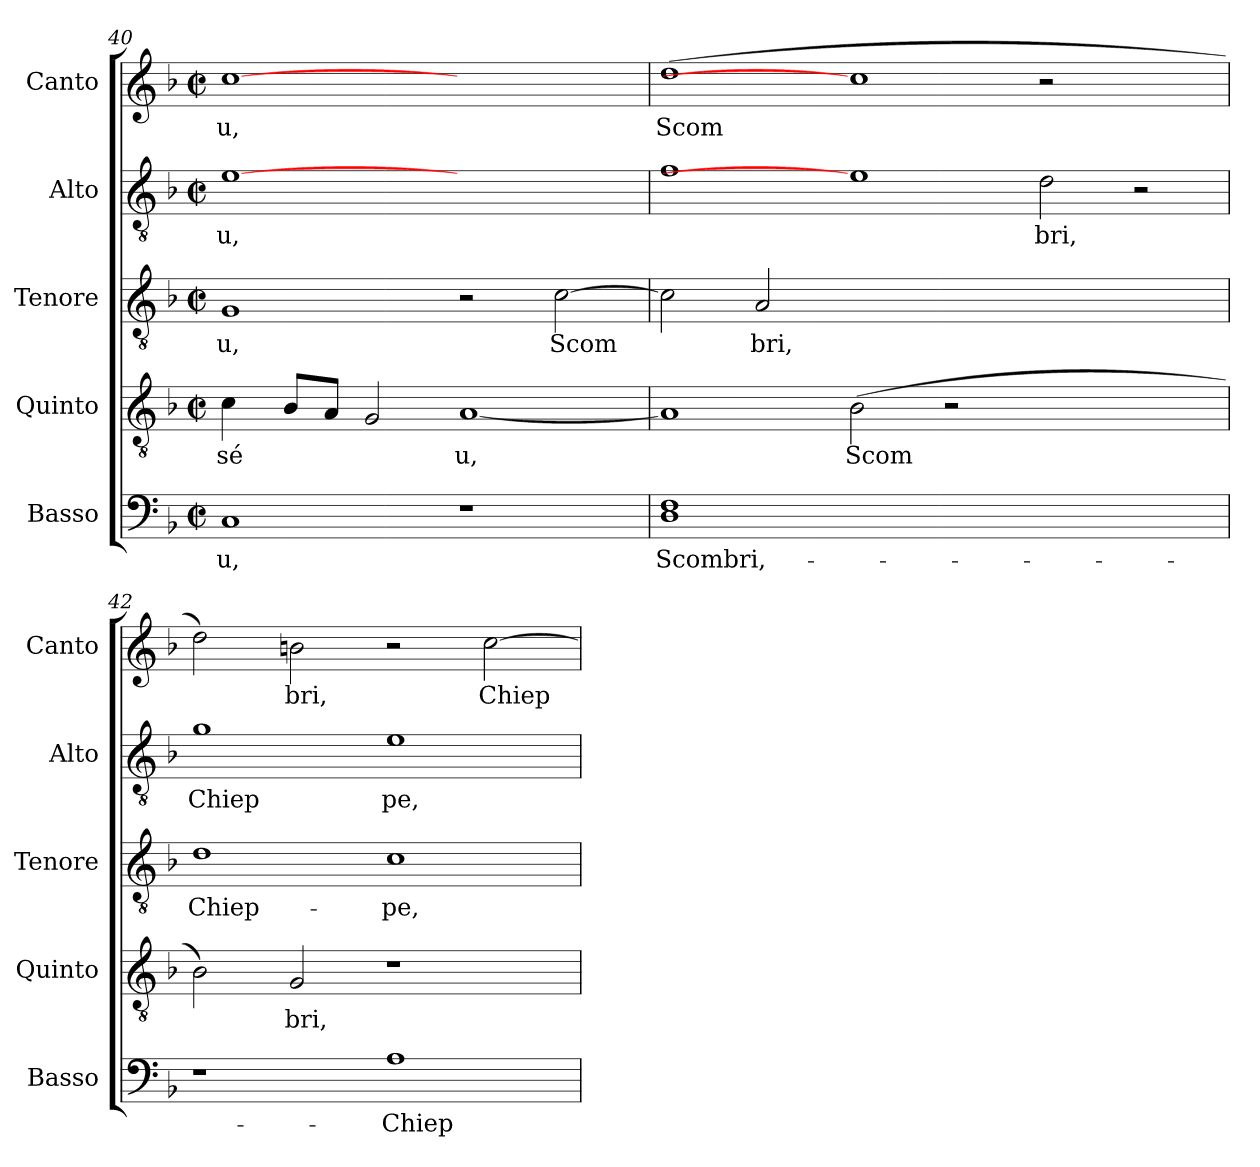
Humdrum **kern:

**kern	**text	**kern	**text	**kern	**text	**kern	**text	**kern	**text
*part5	*part5	*part4	*part4	*part3	*part3	*part2	*part2	*part1	*part1
*staff5	*staff5	*staff4	*staff4	*staff3	*staff3	*staff2	*staff2	*staff1	*staff1
*I"Basso	*	*I"Quinto	*	*I"Tenore	*	*I"Alto	*	*I"Canto	*
*I'Basso	*	*I'Quinto	*	*I'Tenore	*	*I'Alto	*	*I'Canto	*
*clefF4	*	*clefGv2	*	*clefGv2	*	*clefGv2	*	*clefG2	*
*k[b-]	*	*k[b-]	*	*k[b-]	*	*k[b-]	*	*k[b-]	*
*F:	*	*F:	*	*F:	*	*F:	*	*F:	*
*M2/2	*	*M2/2	*	*M2/2	*	*M2/2	*	*M2/2	*
*met(c|)	*	*met(c|)	*	*met(c|)	*	*met(c|)	*	*met(c|)	*
=40	=40	=40	=40	=40	=40	=40	=40	=40	=40
!	!LO:LY:b:cj	!	!LO:LY:b:cj	!	!LO:LY:b:cj	!	!LO:LY:b:cj	!	!LO:LY:b:cj
1C	-u,	4c\	sé-	1G	-u,	[1e	u,	[1cc	u,
!	!	!	!LO:LY:b:cj	!	!	!	!	!	!
.	.	8B-/L	--	.	.	.	.	.	.
!	!	!	!LO:LY:b:cj	!	!	!	!	!	!
.	.	8A/J	--	.	.	.	.	.	.
!	!	!	!LO:LY:b:cj	!	!	!	!	!	!
.	.	2G/	--	.	.	.	.	.	.
!	!	!	!LO:LY:b:cj	!	!	!	!	!	!
1r	.	[<1A	-u,	2r	.	1ryy	.	1ryy	.
!	!	!	!	!	!LO:LY:b:cj	!	!	!	!
.	.	.	.	[>2c\	Scom-	.	.	.	.
=41	=41	=41	=41	=41	=41	=41	=41	=41	=41
!	!LO:LY:b:cj	!	!	!	!LO:LY:b:cj	!	!	!	!LO:LY:b:cj
1F 1D	Scombri,-	1A]	.	2c\]	--	1f	.	(>1dd	Scom
!	!	!	!	!	!LO:LY:b:cj	!	!	!	!
.	.	.	.	2A/	-bri,	.	.	.	.
!	!	!	!LO:LY:b:cj	!	!	!	!	!	!
0ryy	.	(>2B-\	Scom-	0ryy	.	1e]	.	1cc]	.
.	.	2r	.	.	.	.	.	.	.
!	!	!	!	!	!	!	!LO:LY:b:cj	!	!
.	.	1ryy	.	.	.	2d\	bri,	2r	.
.	.	.	.	.	.	2r	.	2ryy	.
=42	=42	=42	=42	=42	=42	=42	=42	=42	=42
!	!	!	!LO:LY:b:cj	!	!LO:LY:b:cj	!	!LO:LY:b:cj	!	!LO:LY:b:cj
1r	.	2B-\)	--	1d	Chiep-	1g	Chiep	2dd\)	.
!	!	!	!LO:LY:b:cj	!	!	!	!	!	!LO:LY:b:cj
.	.	2G/	-bri,	.	.	.	.	2bn\	bri,
!	!LO:LY:b:cj	!	!	!	!LO:LY:b:cj	!	!LO:LY:b:cj	!	!
1A	-Chiep-	1r	.	1c	-pe,	1e	pe,	2r	.
!	!	!	!	!	!	!	!	!	!LO:LY:b:cj
.	.	.	.	.	.	.	.	[>2cc\	Chiep
=	=	=	=	=	=	=	=	=	=
*-	*-	*-	*-	*-	*-	*-	*-	*-	*-
